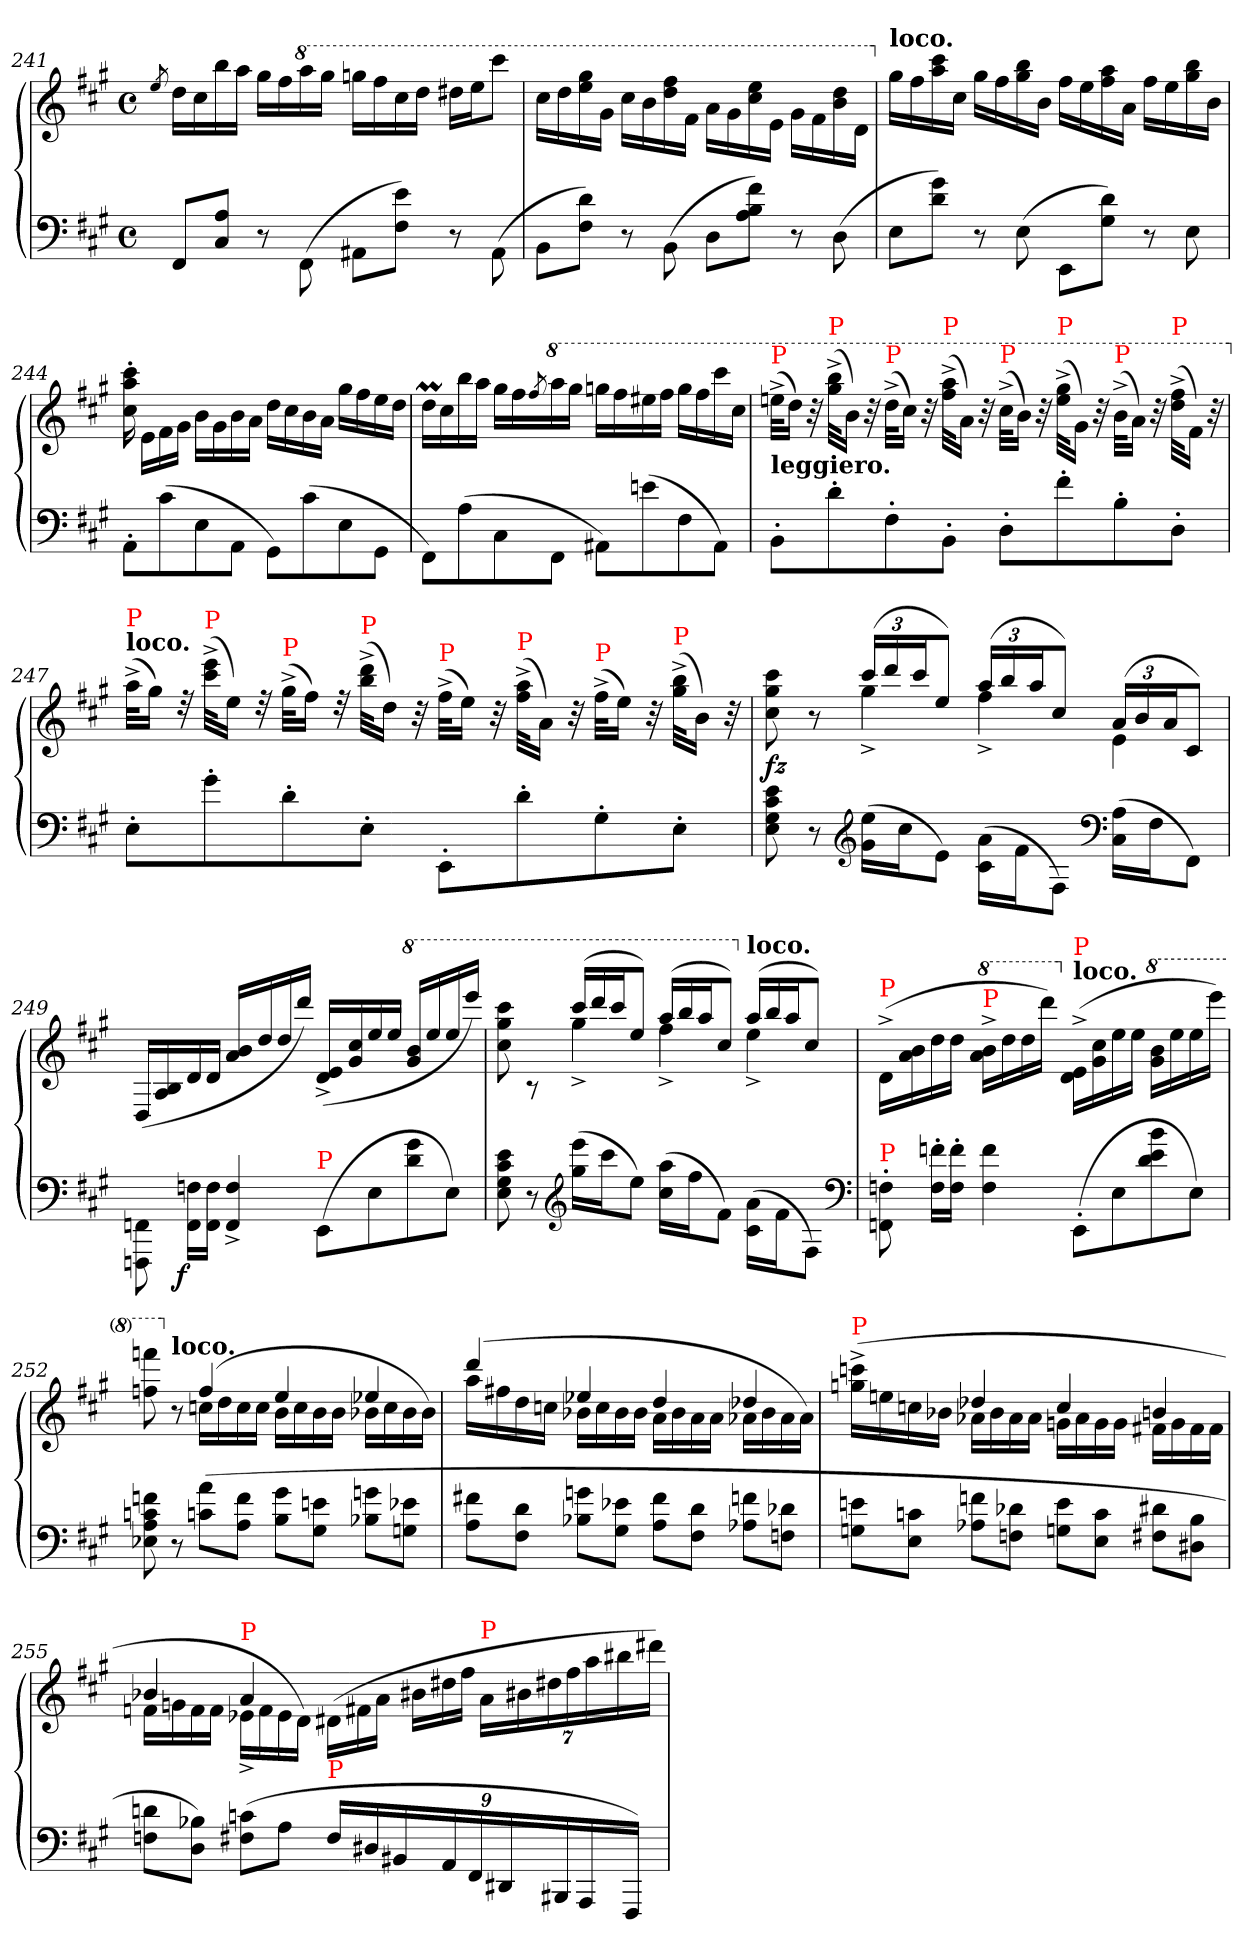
**kern	**kern	**dynam
*part1	*part1	*part1
*staff2	*staff1	*staff1/2
*clefF4	*clefG2	*
*k[f#c#g#]	*k[f#c#g#]	*
*M4/4	*M4/4	*
*met(c)	*met(c)	*
=241	=241	=241
.	8qee/	.
8FF#L	16ddLL	.
.	16cc#	.
8A 8C#J	16bb	.
.	16aaJJ	.
8r	16gg#LL	.
.	16ff#	.
*	*8va	*
(>8FF#\	16aaa	.
.	16ggg#JJ	.
8AA#XL	16gggnLL	.
.	16fff#	.
8e 8F#J)	16ccc#	.
.	16dddJJ	.
8r	16ddd#XLL	.
.	16eeeJ	.
(>8AA#\	8cccc#J	.
=242	=242	=242
8BBL	16ccc#LL	.
.	16ddd	.
8d 8F#J)	16ggg# 16eee	.
.	16gg#JJ	.
8r	16ccc#LL	.
.	16bb	.
(>8BB\	16fff# 16ddd	.
.	16ff#JJ	.
8DL	16aa\LL	.
.	16gg#\	.
8f# 8B 8AJ)	16eee\ 16ccc#\	.
.	16ee\JJ	.
8r	16gg#\LL	.
.	16ff#\	.
(>8D	16ddd\ 16bb\	.
.	16dd\JJ	.
=243	=243	=243
*	*X8va	*
!	!LO:TX:a:B:t=loco.	!
8EL	16gg#LL	.
.	16ff#	.
8g# 8dJ)	16ccc# 16aa	.
.	16cc#JJ	.
8r	16gg#LL	.
.	16ff#	.
(>8E	16bb 16gg#	.
.	16bJJ	.
8EE\L	16ff#LL	.
.	16ee	.
8d\ 8G#\J)	16aa 16ff#	.
.	16aJJ	.
8r	16ff#LL	.
.	16ee	.
8E	16bb 16gg#	.
.	16bJJ	.
=244	=244	=244
8AA'>L	16ccc#'> 16aa'> 16cc#'>	.
.	(>16e\LL	.
(>8c#	16f#\	.
.	16g#\JJ	.
8E	16b\LL	.
.	16g#\	.
8AAJ	16b\	.
.	16a\JJ	.
8GG#L)	16ddLL	.
.	16cc#	.
(>8c#	16b	.
.	16aJJ	.
8E	16gg#LL	.
.	16ff#	.
8GG#J	16ee	.
.	16ddJJ	.
=245	=245	=245
8FF#\L)	16ddMLL	.
.	16cc#	.
(>8A	16bb	.
.	16aaJJ	.
8C#	16gg#LL	.
.	16ff#	.
.	8qff#/	.
*	*8va	*
8FF#J	16aaa	.
.	16ggg#JJ	.
8AA#XL)	16gggnLL	.
.	16fff#	.
(>8en	16eee#X	.
.	16fff#JJ	.
8F#	16gggLL	.
.	16fff#	.
8AA#J)	16cccc#	.
.	16ccc#JJ	.
=246	=246	=246
!	!LO:TX:b:B:t=leggiero.	!
!	!LO:TX:a:color=red:t=P	!
8BB'>L	(>32eeen^<\KLL	.
.	16dddJJ)	.
.	32r	.
!	!LO:TX:a:color=red:t=P	!
8d'>	(>32bbb^<\ 32ggg#^<\KLL	.
.	16bbJJ)	.
.	32r	.
!	!LO:TX:a:color=red:t=P	!
8F#'>	(>32ddd^<\KLL	.
.	16ccc#JJ)	.
.	32r	.
!	!LO:TX:a:color=red:t=P	!
8BB'>J	(>32aaa^<\ 32fff#^<\KLL	.
.	16aaJJ)	.
.	32r	.
!	!LO:TX:a:color=red:t=P	!
8D'>L	(>32ccc#^<\KLL	.
.	16bbJJ)	.
.	32r	.
!	!LO:TX:a:color=red:t=P	!
8f#'>	(>32ggg#^<\ 32eee^<\KLL	.
.	16gg#JJ)	.
.	32r	.
!	!LO:TX:a:color=red:t=P	!
8B'>	(>32bb^<\KLL	.
.	16aaJJ)	.
.	32r	.
!	!LO:TX:a:color=red:t=P	!
8D'>J	(>32fff#^<\ 32ddd^<\KLL	.
.	16ff#JJ)	.
.	32r	.
=247	=247	=247
*	*X8va	*
!	!LO:TX:a:B:t=loco.	!
!	!LO:TX:a:color=red:t=P	!
8E'>L	(>32aa^<KLL	.
.	16gg#JJ)	.
.	32rdd	.
!	!LO:TX:a:color=red:t=P	!
8g#'>	(>32eee^< 32ccc#^<KLL	.
.	16eeJJ)	.
.	32rdd	.
!	!LO:TX:a:color=red:t=P	!
8d'>	(>32gg#^<KLL	.
.	16ff#JJ)	.
.	32rdd	.
!	!LO:TX:a:color=red:t=P	!
8E'>J	(>32ddd^< 32bb^<KLL	.
.	16ddJJ)	.
.	32r	.
!	!LO:TX:a:color=red:t=P	!
8EE'>L	(>32ff#^<KLL	.
.	16eeJJ)	.
.	32r	.
!	!LO:TX:a:color=red:t=P	!
8d'>	(>32aa^< 32ff#^<KLL	.
.	16aJJ)	.
.	32r	.
!	!LO:TX:a:color=red:t=P	!
8G#'>	(>32ff#^<KLL	.
.	16eeJJ)	.
.	32r	.
!	!LO:TX:a:color=red:t=P	!
8E'>J	(>32bb^< 32gg#^<KLL	.
.	16bJJ)	.
.	32r	.
=248	=248	=248
*	*^	*
8e 8c# 8G# 8E	8ccc# 8gg# 8cc#	4ryy	fz
8r	8r	.	.
*clefG2	*	*	*
*	*Xbrackettup	*	*
(>16ee\ 16g#\LL	(>24ccc#LL	4gg#^<	.
.	24ddd	.	.
16cc#\J	.	.	.
.	24ccc#J	.	.
8e\J)	8eeJ)	.	.
(>16a\ 16c#\LL	(>24aaLL	4ff#^<	.
.	24bb	.	.
16f#\J	.	.	.
.	24aaJ	.	.
8F#\J)	8cc#J)	.	.
*clefF4	*	*	*
(>16A\ 16C#\LL	(>24aLL	4e	.
.	24b	.	.
16F#\J	.	.	.
.	24aJ	.	.
8FF#\J)	8c#J)	.	.
*	*v	*v	*
=249	=249	=249
8FFn\ 8FFFn\	(>16D/LL	.
.	16B/ 16A/	.
!	!	!LO:DY:b=2:rj
16Fn\ 16FF\LL	16d	f
16F\ 16FF\JJ	16dJJ	.
4F^> 4FF^>	16b/ 16a/LL	.
.	16dd/	.
.	16dd/	.
.	16ddd/JJ)	.
!LO:TX:a:color=red:t=P	!	!
(>8EE/L	(<16e^</ 16d^</LL	.
.	16cc#/ 16g#/	.
8E\	16ee/	.
.	16ee/JJ	.
*	*8va	*
8g#\ 8d\	16bb/ 16gg#/LL	.
.	16eee/	.
8E\J)	16eee/	.
.	16eeee/JJ)	.
=250	=250	=250
*	*^	*
8e 8c# 8G# 8E	8cccc# 8ggg# 8ccc#	4ryy	.
8r	8ra	.	.
*clefG2	*	*	*
*	*Xtuplet	*	*
(>16eee 16gg#LL	(>24cccc#LL	4ggg#^<	.
.	24dddd	.	.
16ccc#J	.	.	.
.	24cccc#J	.	.
8eeJ)	8eeeJ)	.	.
(>16aa 16cc#LL	(>24aaaLL	4fff#^<	.
.	24bbb	.	.
16ff#J	.	.	.
.	24aaaJ	.	.
8f#J)	8ccc#J)	.	.
*	*X8va	*	*
!	!LO:TX:a:B:t=loco.	!	!
(>16a\ 16c#\LL	(>24aaLL	4ee^<	.
.	24bb	.	.
16f#\J	.	.	.
.	24aaJ	.	.
8F#\J)	8cc#J)	.	.
*	*v	*v	*
*clefF4	*	*
=251	=251	=251
!	!LO:TX:a:color=red:t=P	!
!LO:TX:a:color=red:t=P	!	!
8Fn'>\ 8FFn'>\	(>16d^<\LL	.
.	16b\ 16a\	.
16fn'> 16F'>LL	16dd\	.
16f'> 16F'>JJ	16dd\JJ	.
*	*8va	*
!	!LO:TX:a:color=red:t=P	!
4f 4F	16bb^< 16aa^<LL	.
.	16ddd	.
.	16ddd	.
.	16ddddJJ)	.
*	*X8va	*
!	!LO:TX:a:B:t=loco.	!
!	!LO:TX:a:color=red:t=P	!
(>8EE'>L	(>16e^<\ 16d^<\LL	.
.	16cc#\ 16g#\	.
8E	16ee\	.
.	16ee\JJ	.
*	*8va	*
8b 8e 8d	16bb 16gg#LL	.
.	16eee	.
8EJ)	16eee	.
.	16eeeeJJ)	.
=252	=252	=252
*	*^	*
8fn 8cn 8A 8E-X	8ffffn 8fffn	4ryy	.
*	*X8va	*	*
!	!LO:TX:a:B:t=loco.	!	!
8r	8r	.	.
(>8a 8cnL	(>4ff	16ccnLL	.
.	.	16dd	.
8f 8AJ	.	16cc	.
.	.	16ccJJ	.
8g# 8BL	4ee	16bLL	.
.	.	16cc	.
8en 8G#J	.	16b	.
.	.	16bJJ	.
8gn 8B-XL	4ee-X	16b-XLL	.
.	.	16cc	.
8e-X 8GnJ	.	16b-	.
.	.	16b-JJ)	.
=253	=253	=253	=253
8f#X 8AL	(>4ddd	16aaLL	.
.	.	16ff#X	.
8d 8F#J	.	16dd	.
.	.	16ccnJJ	.
8gn 8B-XL	4ee-X	16b-XLL	.
.	.	16cc	.
8e-X 8G#J	.	16b-	.
.	.	16b-JJ	.
8f# 8AL	4dd	16aLL	.
.	.	16b-	.
8d 8F#J	.	16a	.
.	.	16aJJ	.
8fn 8A-XL	4dd-X	16a-XLL	.
.	.	16b-	.
8d-X 8FnJ	.	16a-	.
.	.	16a-JJ)	.
=254	=254	=254	=254
!	!LO:TX:a:color=red:t=P	!	!
8en 8GnL	(>16cccn^< 16ggn^<LL	4ryy	.
.	16een	.	.
8cn 8EJ	16ccn	.	.
.	16b-XJJ	.	.
8fn 8A-XL	4dd-X	16a-XLL	.
.	.	16b-	.
8d-X 8FnJ	.	16a-	.
.	.	16a-JJ	.
8e 8GnL	4cc	16gnLL	.
.	.	16a-	.
8c 8EJ	.	16g	.
.	.	16gJJ	.
8d#X 8F#XL	4bn	16f#XLL	.
.	.	16g	.
8B 8D#XJ	.	16f#	.
.	.	16f#JJ	.
=255	=255	=255	=255
8dn 8FnL	4b-X	16fnLL	.
.	.	16gn	.
8B-X 8DJ)	.	16f	.
.	.	16fJJ	.
!	!LO:TX:a:color=red:t=P	!	!
(>8cn 8F#XL	4a	16e-X^<LL	.
.	.	16f	.
8AJ	.	16e-	.
.	.	16dJJ)	.
*Xbrackettup	*	*	*
!LO:TX:a:color=red:t=P	!	!	!
18F#LL	(>24d#X\LL	4ryy	.
.	24f#X\	.	.
18D#X	.	.	.
.	24a\JJ	.	.
18BB#X	.	.	.
.	24b#XLL	.	.
18AA	24dd#X	.	.
.	24ff#JJ	.	.
18FF#	.	.	.
*	*tuplet	*	*
!	!LO:TX:a:color=red:t=P	!	!
.	28aLL	4ryy	.
18DD#X	.	.	.
.	28b#X	.	.
.	28dd#X	.	.
18BBB#X	.	.	.
.	28ff#	.	.
18AAA	.	.	.
.	28aa	.	.
.	28bb#X	.	.
18FFF#JJ)	.	.	.
.	28ddd#XJJ)	.	.
*	*v	*v	*
=	=	=
*-	*-	*-
